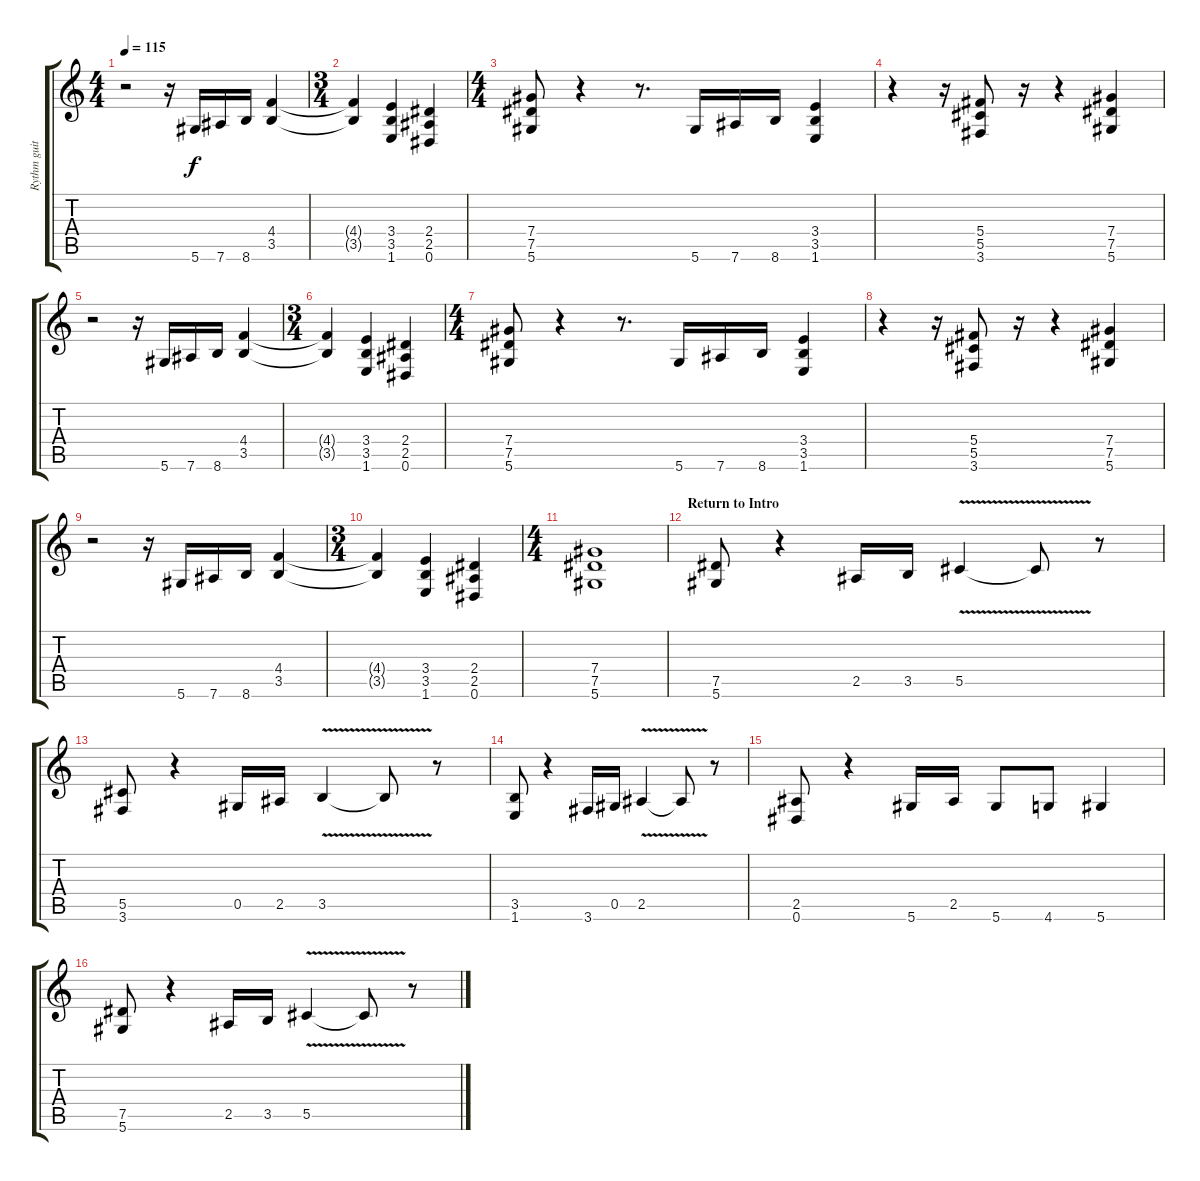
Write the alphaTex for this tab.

\track ("Rythm guitar" "Rythm guit") {instrument overdrivenguitar}
\staff {score tabs}
\tuning (Eb4 Bb3 Gb3 Db3 Ab2 Eb2) {hide}
\ts (4 4)
\tempo 115
\clef g2
\ks c
r.2{dy f} r.16 5.6.16 7.6.16 8.6.16 (4.4 3.5).4 |
\ts (3 4)
(4.4{t} 3.5{t}).4 (3.4 3.5 1.6).4 (2.4 2.5 0.6).4 |
\ts (4 4)
(7.4 7.5 5.6).8 r.4 r.8{d} 5.6.16 7.6.16 8.6.16 (3.4 3.5 1.6).4 |
r.4 r.16 (5.4 5.5 3.6).8 r.16 r.4 (7.4 7.5 5.6).4 |
r.2 r.16 5.6.16 7.6.16 8.6.16 (4.4 3.5).4 |
\ts (3 4)
(4.4{t} 3.5{t}).4 (3.4 3.5 1.6).4 (2.4 2.5 0.6).4 |
\ts (4 4)
(7.4 7.5 5.6).8 r.4 r.8{d} 5.6.16 7.6.16 8.6.16 (3.4 3.5 1.6).4 |
r.4 r.16 (5.4 5.5 3.6).8 r.16 r.4 (7.4 7.5 5.6).4 |
r.2 r.16 5.6.16 7.6.16 8.6.16 (4.4 3.5).4 |
\ts (3 4)
(4.4{t} 3.5{t}).4 (3.4 3.5 1.6).4 (2.4 2.5 0.6).4 |
\ts (4 4)
(7.4 7.5 5.6).1 |
\section ("" "Return to Intro")
(7.5 5.6).8 r.4 2.5.16 3.5.16 5.5{v}.4 5.5{t}.8 r.8 |
(5.5 3.6).8 r.4 0.5.16 2.5.16 3.5{v}.4 3.5{t}.8 r.8 |
(3.5 1.6).8 r.4 3.6.16 0.5.16 2.5{v}.4 2.5{t}.8 r.8 |
(2.5 0.6).8 r.4 5.6.16 2.5.16 5.6.8 4.6.8 5.6.4 |
(7.5 5.6).8 r.4 2.5.16 3.5.16 5.5{v}.4 5.5{t}.8 r.8
